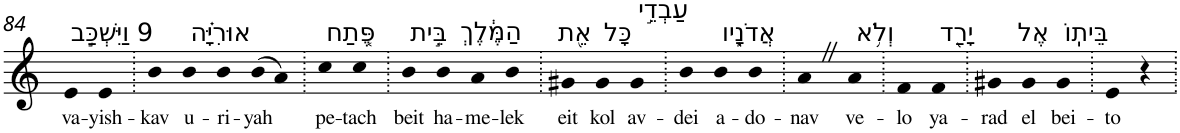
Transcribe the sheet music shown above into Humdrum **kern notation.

**kern	**text
*part1	*part1
*staff1	*staff1
*I"Piano	*
*I'Pno	*
!!LO:PB:g=z
*clefG2	*
*k[]	*
=84	=84
!LO:TX:a:t=9 וַיִּשְׁכַּ֣ב	!
!	!LO:LY:b
4e	va-
!	!LO:LY:b
4e	-yish-
=85.	=85.
!	!LO:LY:b
4b	-kav
!LO:TX:a:t=אוּרִיָּ֗ה	!
!	!LO:LY:b
4b	u-
!	!LO:LY:b
4b	-ri-
!	!LO:LY:b
(>8b	-yah
8a)	.
=86.	=86.
!LO:TX:a:t=פֶּ֚תַח	!
!	!LO:LY:b
4cc	pe-
!	!LO:LY:b
4cc	-tach
=87.	=87.
!LO:TX:a:t=בֵּ֣ית	!
!	!LO:LY:b
4b	beit
!LO:TX:a:t=הַמֶּ֔לֶךְ	!
!	!LO:LY:b
4b	ha-
!	!LO:LY:b
4a	-me-
!	!LO:LY:b
4b	-lek
=88.	=88.
!LO:TX:a:t=אֵ֖ת	!
!	!LO:LY:b
4g#X	eit
!LO:TX:a:t=כָּל	!
!	!LO:LY:b
4g#	kol
!LO:TX:a:t=עַבְדֵ֣י	!
!	!LO:LY:b
4g#	av-
=89.	=89.
!	!LO:LY:b
4b	-dei
!LO:TX:a:t=אֲדֹנָ֑יו	!
!	!LO:LY:b
4b	a-
!	!LO:LY:b
4b	-do-
=90.	=90.
!	!LO:LY:b
4aZ	-nav
!LO:TX:a:t=וְלֹ֥א	!
!	!LO:LY:b
4a	ve-
=91.	=91.
!	!LO:LY:b
4f	-lo
!LO:TX:a:t=יָרַ֖ד	!
!	!LO:LY:b
4f	ya-
=92.	=92.
!	!LO:LY:b
4g#X	-rad
!LO:TX:a:t=אֶל	!
!	!LO:LY:b
4g#	el
!LO:TX:a:t=בֵּיתֽוֹ	!
!	!LO:LY:b
4g#	bei-
=93.	=93.
!	!LO:LY:b
4e	-to
4r	.
=.	=.
*-	*-
